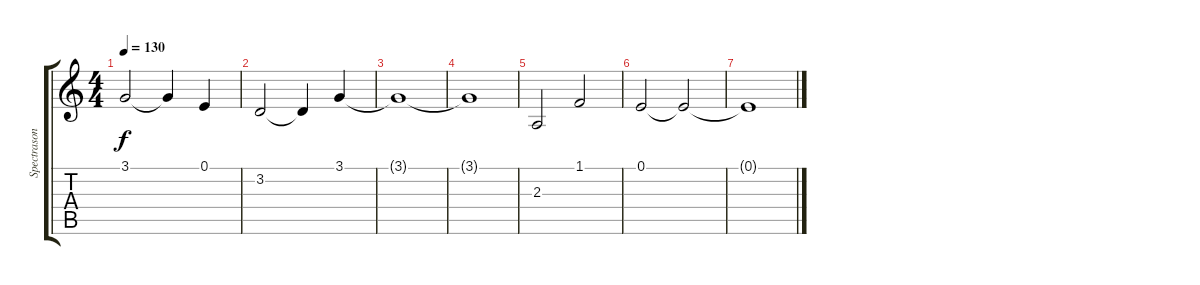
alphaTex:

\track ("Spectrasonics Omnisphere" "Spectrason") {instrument choiraahs}
\staff {score tabs}
\tuning (E4 B3 G3 D3 A2 E2) {hide}
\ts (4 4)
\tempo 130
\clef g2
\ks c
3.1.2{dy f} 3.1{t}.4 0.1.4 |
3.2.2 3.2{t}.4 3.1.4 |
3.1{t}.1 |
3.1{t}.1 |
2.3.2 1.1.2 |
0.1.2 0.1{t}.2 |
0.1{t}.1
